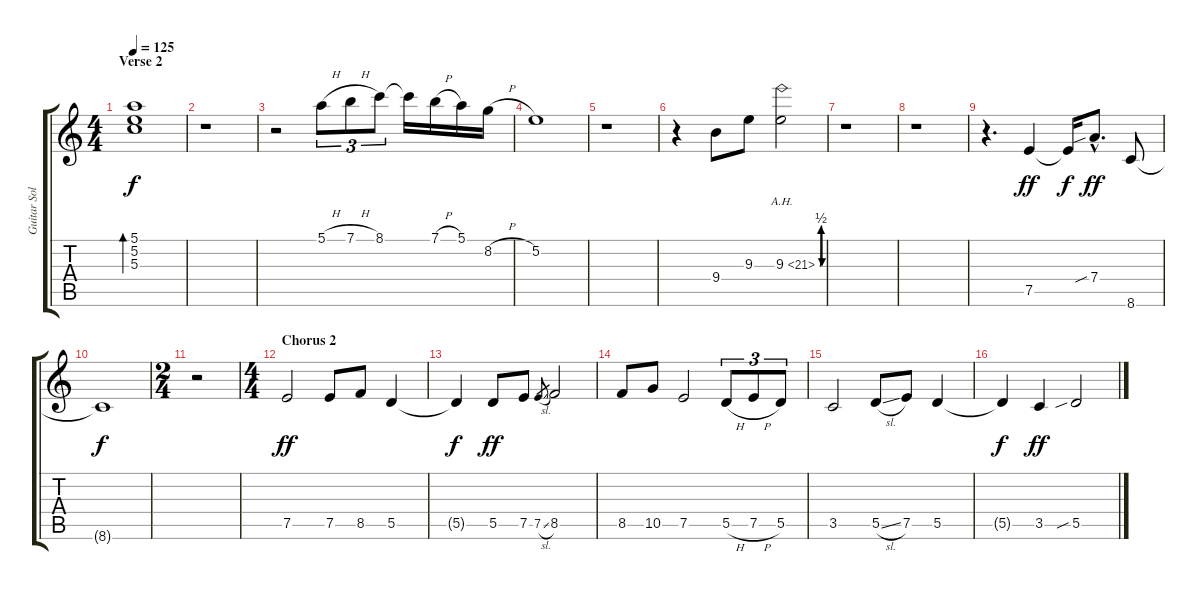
\track ("Guitar Solo" "Guitar Sol") {instrument acousticguitarsteel}
\staff {score tabs}
\tuning (E4 B3 G3 D3 A2 E2) {hide}
\ts (4 4)
\section ("" "Verse 2")
\tempo 125
\clef g2
\ks c
(5.1 5.2 5.3).1{bd 480 dy f} |
r.1{balance 8} |
r.2 5.1{h}.8{tu (3 2)} 7.1{h}.8{tu (3 2)} 8.1.8{tu (3 2)} 8.1{t}.16 7.1{h}.16 5.1.16 8.2{h}.16 |
5.2.1 |
r.1 |
r.4 9.4.8 9.3.8 9.3{be (custom 0 0 15 0 25 2 30 2 35 2 45 0 60 0) ah 12}.2 |
r.1 |
r.1 |
r.4{d} 7.5.4{dy ff} 7.5{t}.16{dy f} 7.4{sib hac}.8{d dy ff} 8.6.8 |
8.6{t}.1{dy f} |
\ts (2 4)
r.2 |
\ts (4 4)
\section ("" "Chorus 2")
7.5.2{dy ff} 7.5.8 8.5.8 5.5.4 |
5.5{t}.4{dy f} 5.5.8{dy ff} 7.5.8 7.5{sl}.8{gr} 8.5.2 |
8.5.8 10.5.8 7.5.2 5.5{h}.8{tu (3 2)} 7.5{h}.8{tu (3 2)} 5.5.8{tu (3 2)} |
3.5.2 5.5{sl}.8 7.5.8 5.5.4 |
5.5{t}.4{dy f} 3.5.4{dy ff} 5.5{sib}.2
